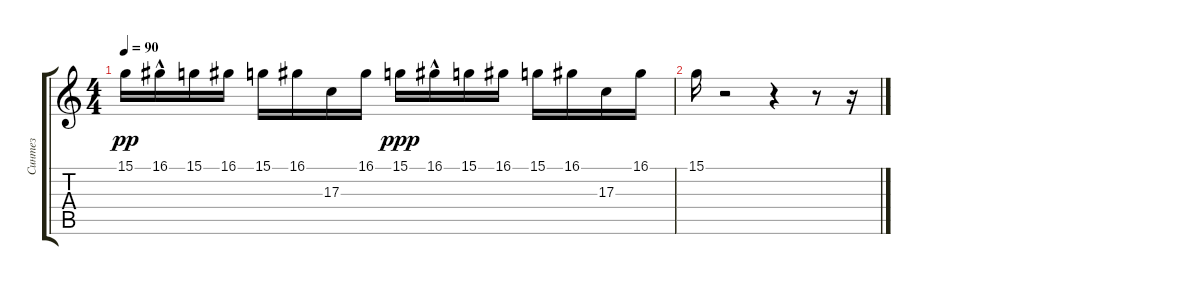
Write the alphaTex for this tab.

\track ("Синтез" "Синтез") {instrument lead2sawtooth}
\staff {score tabs}
\tuning (E4 B3 G3 D3 A2 E2) {hide}
\ts (4 4)
\tempo 90
\clef g2
\ks c
15.1.16{dy pp} 16.1{hac}.16 15.1.16 16.1.16 15.1.16 16.1.16 17.3.16 16.1.16 15.1.16{dy ppp} 16.1{hac}.16 15.1.16 16.1.16 15.1.16 16.1.16 17.3.16 16.1.16 |
15.1.16 r.2 r.4 r.8 r.16
